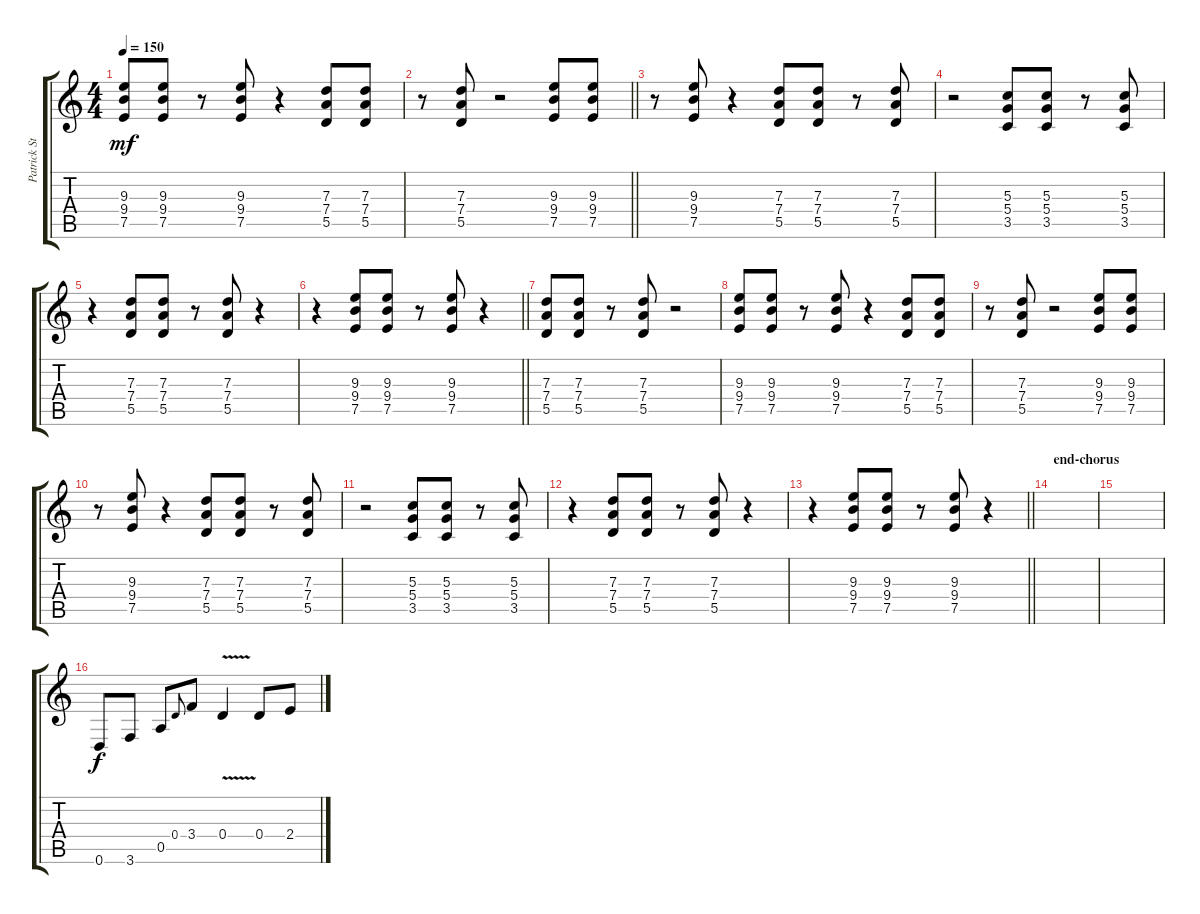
\track ("Patrick Stump (Rythmn Guitar)" "Patrick St") {instrument distortionguitar}
\staff {score tabs}
\tuning (E4 B3 G3 D3 A2 D2) {hide}
\ts (4 4)
\tempo 150
\clef g2
\ks c
(9.3 9.4 7.5).8{dy mf} (9.3 9.4 7.5).8 r.8 (9.3 9.4 7.5).8 r.4 (7.3 7.4 5.5).8 (7.3 7.4 5.5).8 |
\barLineRight lightlight
r.8 (7.3 7.4 5.5).8 r.2 (9.3 9.4 7.5).8 (9.3 9.4 7.5).8 |
r.8 (9.3 9.4 7.5).8 r.4 (7.3 7.4 5.5).8 (7.3 7.4 5.5).8 r.8 (7.3 7.4 5.5).8 |
r.2 (5.3 5.4 3.5).8 (5.3 5.4 3.5).8 r.8 (5.3 5.4 3.5).8 |
r.4 (7.3 7.4 5.5).8 (7.3 7.4 5.5).8 r.8 (7.3 7.4 5.5).8 r.4 |
\barLineRight lightlight
r.4 (9.3 9.4 7.5).8 (9.3 9.4 7.5).8 r.8 (9.3 9.4 7.5).8 r.4 |
(7.3 7.4 5.5).8 (7.3 7.4 5.5).8 r.8 (7.3 7.4 5.5).8 r.2 |
(9.3 9.4 7.5).8 (9.3 9.4 7.5).8 r.8 (9.3 9.4 7.5).8 r.4 (7.3 7.4 5.5).8 (7.3 7.4 5.5).8 |
r.8 (7.3 7.4 5.5).8 r.2 (9.3 9.4 7.5).8 (9.3 9.4 7.5).8 |
r.8 (9.3 9.4 7.5).8 r.4 (7.3 7.4 5.5).8 (7.3 7.4 5.5).8 r.8 (7.3 7.4 5.5).8 |
r.2 (5.3 5.4 3.5).8 (5.3 5.4 3.5).8 r.8 (5.3 5.4 3.5).8 |
r.4 (7.3 7.4 5.5).8 (7.3 7.4 5.5).8 r.8 (7.3 7.4 5.5).8 r.4 |
\barLineRight lightlight
r.4 (9.3 9.4 7.5).8 (9.3 9.4 7.5).8 r.8 (9.3 9.4 7.5).8 r.4 |
\section ("" "end-chorus")
|
|
0.6.8{dy f} 3.6.8 0.5.8 0.4.8{gr onbeat} 3.4.8 0.4{v}.4 0.4.8 2.4.8
